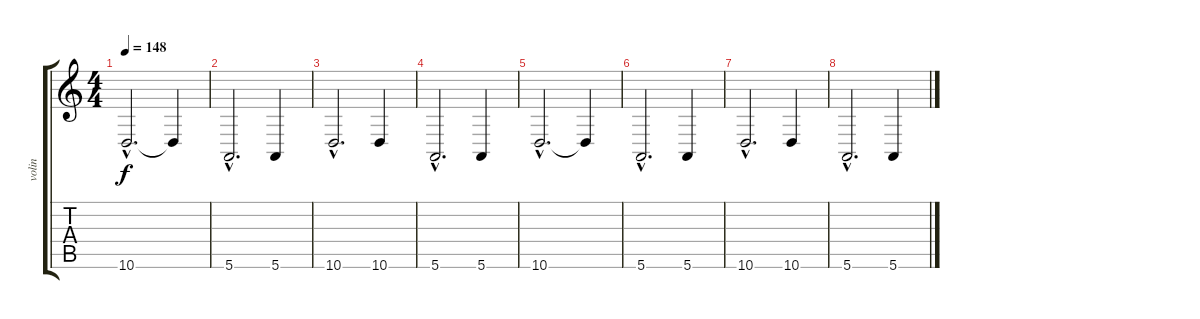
\track ("volin" "volin") {instrument violin}
\staff {score tabs}
\tuning (E4 B3 G3 D3 A2 E2) {hide}
\ts (4 4)
\tempo 148
\clef g2
\ks c
10.6{hac}.2{d dy f} 10.6{t}.4 |
5.6{hac}.2{d} 5.6.4 |
10.6{hac}.2{d} 10.6.4 |
5.6{hac}.2{d} 5.6.4 |
10.6{hac}.2{d} 10.6{t}.4 |
5.6{hac}.2{d} 5.6.4 |
10.6{hac}.2{d} 10.6.4 |
5.6{hac}.2{d} 5.6.4
